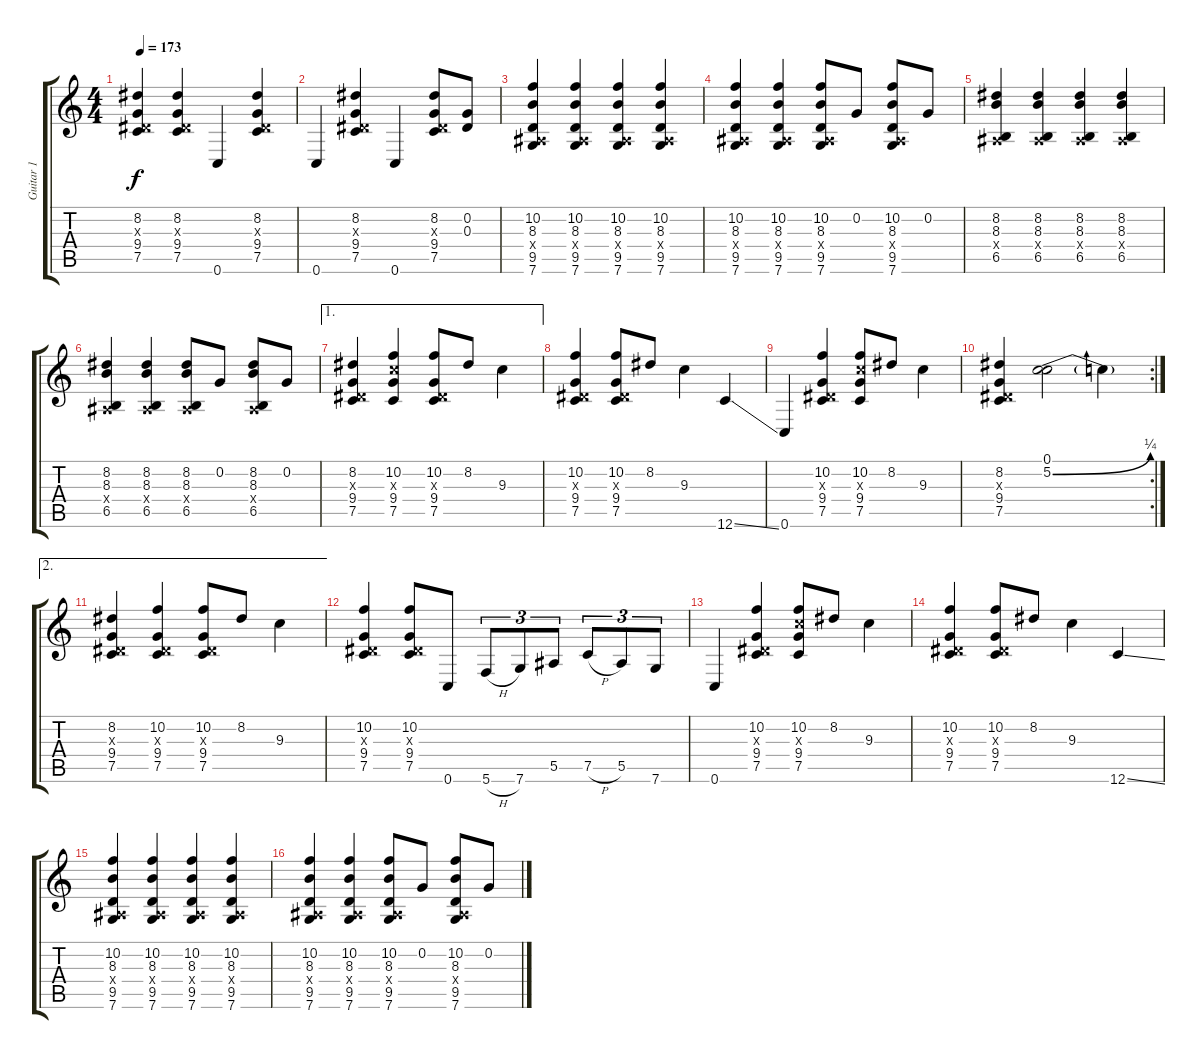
\track ("Guitar 1" "Guitar 1") {instrument overdrivenguitar}
\staff {score tabs}
\tuning (C4 G3 Eb3 Bb2 F2 C2) {hide}
\ts (4 4)
\tempo 173
\clef g2
\ks c
(8.2 0.3{x} 9.4 7.5).4{dy f} (8.2 0.3{x} 9.4 7.5).4 0.6.4 (8.2 0.3{x} 9.4 7.5).4 |
0.6.4 (8.2 0.3{x} 9.4 7.5).4 0.6.4 (8.2 0.3{x} 9.4 7.5).8 (0.2 0.3).8 |
(10.2 8.3 0.4{x} 9.5 7.6).4 (10.2 8.3 0.4{x} 9.5 7.6).4 (10.2 8.3 0.4{x} 9.5 7.6).4 (10.2 8.3 0.4{x} 9.5 7.6).4 |
(10.2 8.3 0.4{x} 9.5 7.6).4 (10.2 8.3 0.4{x} 9.5 7.6).4 (10.2 8.3 0.4{x} 9.5 7.6).8 0.2.8 (10.2 8.3 0.4{x} 9.5 7.6).8 0.2.8 |
(8.2 8.3 0.4{x} 6.5).4 (8.2 8.3 0.4{x} 6.5).4 (8.2 8.3 0.4{x} 6.5).4 (8.2 8.3 0.4{x} 6.5).4 |
(8.2 8.3 0.4{x} 6.5).4 (8.2 8.3 0.4{x} 6.5).4 (8.2 8.3 0.4{x} 6.5).8 0.2.8 (8.2 8.3 0.4{x} 6.5).8 0.2.8 |
\ae 1
(8.2 0.3{x} 9.4 7.5).4 (10.2 9.3{x} 9.4 7.5).4 (10.2 0.3{x} 9.4 7.5).8 8.2.8 9.3.4 |
(10.2 0.3{x} 9.4 7.5).4 (10.2 0.3{x} 9.4 7.5).8 8.2.8 9.3.4 12.6{ss}.4 |
0.6.4 (10.2 0.3{x} 9.4 7.5).4 (10.2 9.3{x} 9.4 7.5).8 8.2.8 9.3.4 |
\rc 2
(8.2 0.3{x} 9.4 7.5).4 (0.1 5.2{be (bend 0 0 60 1)}).2 5.2{t}.4 |
\ae 2
(8.2 0.3{x} 9.4 7.5).4 (10.2 0.3{x} 9.4 7.5).4 (10.2 0.3{x} 9.4 7.5).8 8.2.8 9.3.4 |
(10.2 0.3{x} 9.4 7.5).4 (10.2 0.3{x} 9.4 7.5).8 0.6.8 5.6{h}.8{tu (3 2)} 7.6.8{tu (3 2)} 5.5.8{tu (3 2)} 7.5{h}.8{tu (3 2)} 5.5.8{tu (3 2)} 7.6.8{tu (3 2)} |
0.6.4 (10.2 0.3{x} 9.4 7.5).4 (10.2 9.3{x} 9.4 7.5).8 8.2.8 9.3.4 |
(10.2 0.3{x} 9.4 7.5).4 (10.2 0.3{x} 9.4 7.5).8 8.2.8 9.3.4 12.6{ss}.4 |
(10.2 8.3 0.4{x} 9.5 7.6).4 (10.2 8.3 0.4{x} 9.5 7.6).4 (10.2 8.3 0.4{x} 9.5 7.6).4 (10.2 8.3 0.4{x} 9.5 7.6).4 |
(10.2 8.3 0.4{x} 9.5 7.6).4 (10.2 8.3 0.4{x} 9.5 7.6).4 (10.2 8.3 0.4{x} 9.5 7.6).8 0.2.8 (10.2 8.3 0.4{x} 9.5 7.6).8 0.2.8
